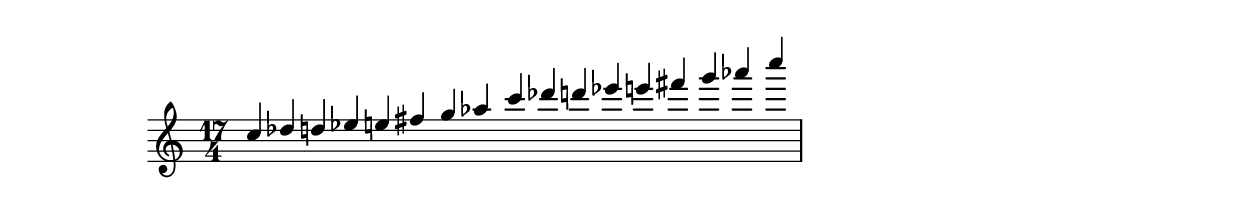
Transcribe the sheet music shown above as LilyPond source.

\version "2.18.2" \score { \new Staff << \new Voice { \set midiInstrument = #"piano" \voiceOne
 \key c \major \time 17/4
\override Voice.TextScript.font-size = #-4
 { c'' des'' d'' ees'' e'' fis'' g'' aes'' c''' des''' d''' ees''' e''' fis''' g''' aes''' c''''  } 
 } >> \layout { } \midi { \context { \Staff \remove "Staff_performer" }
\context { \Voice \consists "Staff_performer" } \tempo 2 = 60 } }
\paper{oddHeaderMarkup = ##f oddFooterMarkup = ##f}
